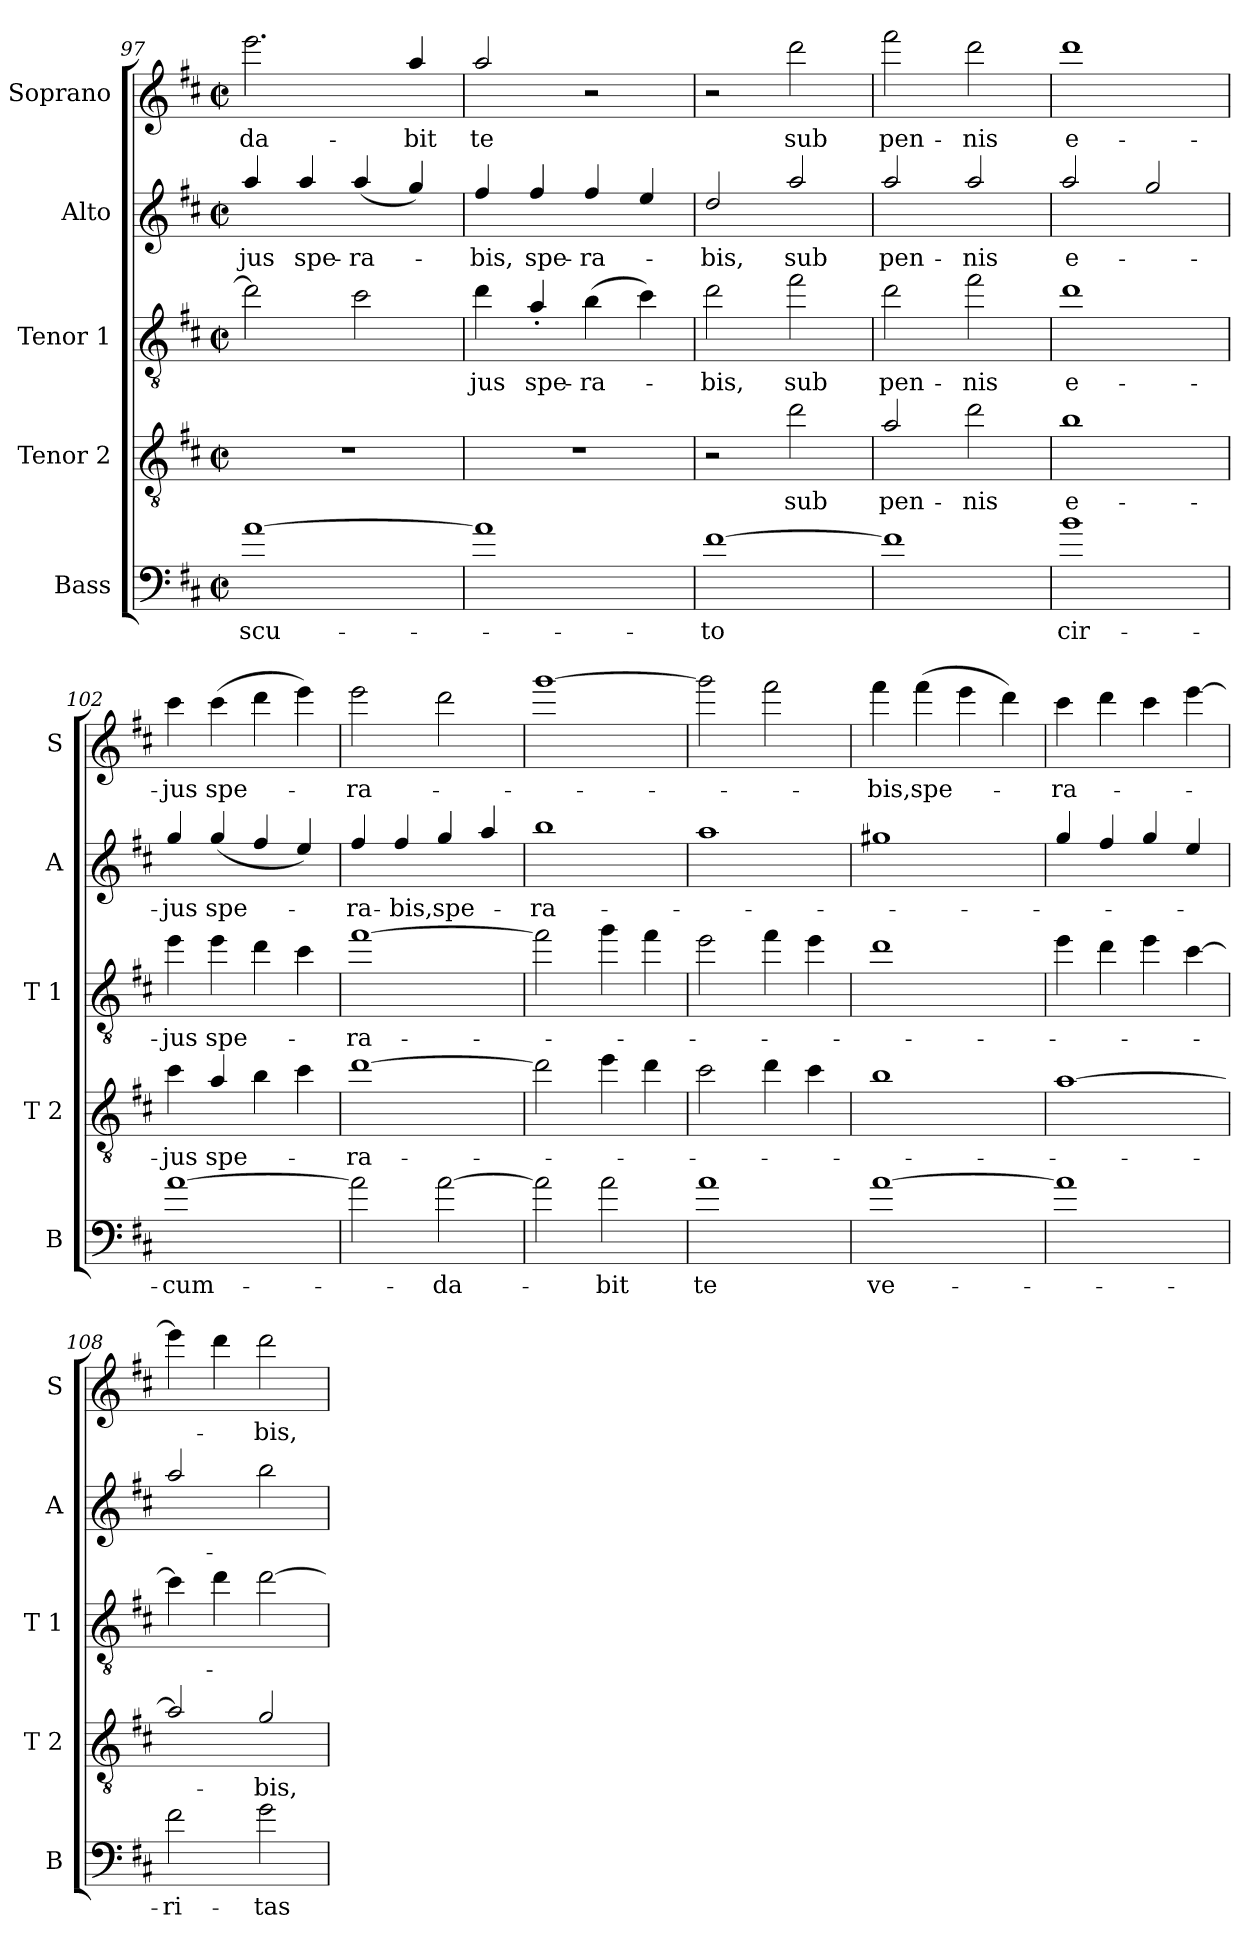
**kern	**text	**kern	**text	**kern	**text	**kern	**text	**kern	**text
*part5	*part5	*part4	*part4	*part3	*part3	*part2	*part2	*part1	*part1
*staff5	*staff5	*staff4	*staff4	*staff3	*staff3	*staff2	*staff2	*staff1	*staff1
*I"Bass	*	*I"Tenor 2	*	*I"Tenor 1	*	*I"Alto	*	*I"Soprano	*
*I'B	*	*I'T 2	*	*I'T 1	*	*I'A	*	*I'S	*
*clefF4	*	*clefGv2	*	*clefGv2	*	*clefG2	*	*clefG2	*
*ITrd7c12	*	*ITrd7c12	*	*ITrd7c12	*	*ITrd7c12	*	*ITrd7c12	*
*k[f#c#]	*	*k[f#c#]	*	*k[f#c#]	*	*k[f#c#]	*	*k[f#c#]	*
*D:	*	*D:	*	*D:	*	*D:	*	*D:	*
*M2/2	*	*M2/2	*	*M2/2	*	*M2/2	*	*M2/2	*
*met(c|)	*	*met(c|)	*	*met(c|)	*	*met(c|)	*	*met(c|)	*
=97	=97	=97	=97	=97	=97	=97	=97	=97	=97
!	!LO:LY:b	!	!	!	!	!	!LO:LY:b	!	!LO:LY:b
[1A	scu-	1r	.	2d\]	.	4a/	-jus	2.ee\	-da-
!	!	!	!	!	!	!	!LO:LY:b	!	!
.	.	.	.	.	.	4a/	spe-	.	.
!	!	!	!	!	!	!	!LO:LY:b	!	!
.	.	.	.	2c#\	.	(<4a/	-ra-	.	.
!	!	!	!	!	!	!	!	!	!LO:LY:b
.	.	.	.	.	.	4g/)	.	4a/	-bit
=98	=98	=98	=98	=98	=98	=98	=98	=98	=98
!	!	!	!	!	!LO:LY:b	!	!LO:LY:b	!	!LO:LY:b
1A]	.	1r	.	4d\	-jus	4f#/	-bis,	2a/	te
!	!	!	!	!	!LO:LY:b	!	!LO:LY:b	!	!
.	.	.	.	4A'</	spe-	4f#/	spe-	.	.
!	!	!	!	!	!LO:LY:b	!	!LO:LY:b	!	!
.	.	.	.	(>4B\	-ra-	4f#/	-ra-	2r	.
.	.	.	.	4c#\)	.	4e/	.	.	.
=99	=99	=99	=99	=99	=99	=99	=99	=99	=99
!	!LO:LY:b	!	!	!	!LO:LY:b	!	!LO:LY:b	!	!
[1F#	-to	2r	.	2d\	-bis,	2d/	-bis,	2r	.
!	!	!	!LO:LY:b	!	!LO:LY:b	!	!LO:LY:b	!	!LO:LY:b
.	.	2d\	sub	2f#\	sub	2a/	sub	2dd\	sub
=100	=100	=100	=100	=100	=100	=100	=100	=100	=100
!	!	!	!LO:LY:b	!	!LO:LY:b	!	!LO:LY:b	!	!LO:LY:b
1F#]	.	2A/	pen-	2d\	pen-	2a/	pen-	2ff#\	pen-
!	!	!	!LO:LY:b	!	!LO:LY:b	!	!LO:LY:b	!	!LO:LY:b
.	.	2d\	-nis	2f#\	-nis	2a/	-nis	2dd\	-nis
=101	=101	=101	=101	=101	=101	=101	=101	=101	=101
!	!LO:LY:b	!	!LO:LY:b	!	!LO:LY:b	!	!LO:LY:b	!	!LO:LY:b
1B	cir-	1B	e-	1d	e-	2a/	e-	1dd	e-
.	.	.	.	.	.	2g/	.	.	.
=102	=102	=102	=102	=102	=102	=102	=102	=102	=102
!	!LO:LY:b	!	!LO:LY:b	!	!LO:LY:b	!	!LO:LY:b	!	!LO:LY:b
[1A	-cum-	4c#\	-jus	4e\	-jus	4g/	-jus	4cc#\	-jus
!	!	!	!LO:LY:b	!	!LO:LY:b	!	!LO:LY:b	!	!LO:LY:b
.	.	4A/	spe-	4e\	spe-	(<4g/	spe-	(>4cc#\	spe-
.	.	4B\	.	4d\	.	4f#/	.	4dd\	.
.	.	4c#\	.	4c#\	.	4e/)	.	4ee\)	.
=103	=103	=103	=103	=103	=103	=103	=103	=103	=103
!	!	!	!LO:LY:b	!	!LO:LY:b	!	!LO:LY:b	!	!LO:LY:b
2A\]	.	[1d	-ra-	[1f#	-ra-	4f#/	-ra-	2ee\	-ra-
!	!	!	!	!	!	!	!LO:LY:b	!	!
.	.	.	.	.	.	4f#/	-bis,	.	.
!	!LO:LY:b	!	!	!	!	!	!LO:LY:b	!	!
[2A\	-da-	.	.	.	.	4g/	spe-	2dd\	.
.	.	.	.	.	.	4a/	.	.	.
!!LO:PB:g=z
=104	=104	=104	=104	=104	=104	=104	=104	=104	=104
!	!	!	!	!	!	!	!LO:LY:b	!	!
2A\]	.	2d\]	.	2f#\]	.	1b	-ra-	[1gg	.
!	!LO:LY:b	!	!	!	!	!	!	!	!
2A\	-bit	4e\	.	4g\	.	.	.	.	.
.	.	4d\	.	4f#\	.	.	.	.	.
=105	=105	=105	=105	=105	=105	=105	=105	=105	=105
!	!LO:LY:b	!	!	!	!	!	!	!	!
1A	te	2c#\	.	2e\	.	1a	.	2gg\]	.
.	.	4d\	.	4f#\	.	.	.	2ff#\	.
.	.	4c#\	.	4e\	.	.	.	.	.
=106	=106	=106	=106	=106	=106	=106	=106	=106	=106
!	!LO:LY:b	!	!	!	!	!	!	!	!LO:LY:b
[1A	ve-	1B	.	1d	.	1g#X	.	4ff#\	-bis,
!	!	!	!	!	!	!	!	!	!LO:LY:b
.	.	.	.	.	.	.	.	(>4ff#\	spe-
.	.	.	.	.	.	.	.	4ee\	.
.	.	.	.	.	.	.	.	4dd\)	.
=107	=107	=107	=107	=107	=107	=107	=107	=107	=107
!	!	!	!	!	!	!	!	!	!LO:LY:b
1A]	.	[1A	.	4e\	.	4g/	.	4cc#\	-ra-
.	.	.	.	4d\	.	4f#/	.	4dd\	.
.	.	.	.	4e\	.	4g/	.	4cc#\	.
.	.	.	.	[4c#\	.	4e/	.	[4ee\	.
=108	=108	=108	=108	=108	=108	=108	=108	=108	=108
!	!LO:LY:b	!	!	!	!	!	!	!	!
2F#\	-ri-	2A/]	.	4c#\]	.	2a/	.	4ee\]	.
.	.	.	.	4d\	.	.	.	4dd\	.
!	!LO:LY:b	!	!LO:LY:b	!	!	!	!	!	!LO:LY:b
2G\	-tas	2G/	-bis,	[2d\	.	2b\	.	2dd\	-bis,
=	=	=	=	=	=	=	=	=	=
*-	*-	*-	*-	*-	*-	*-	*-	*-	*-
